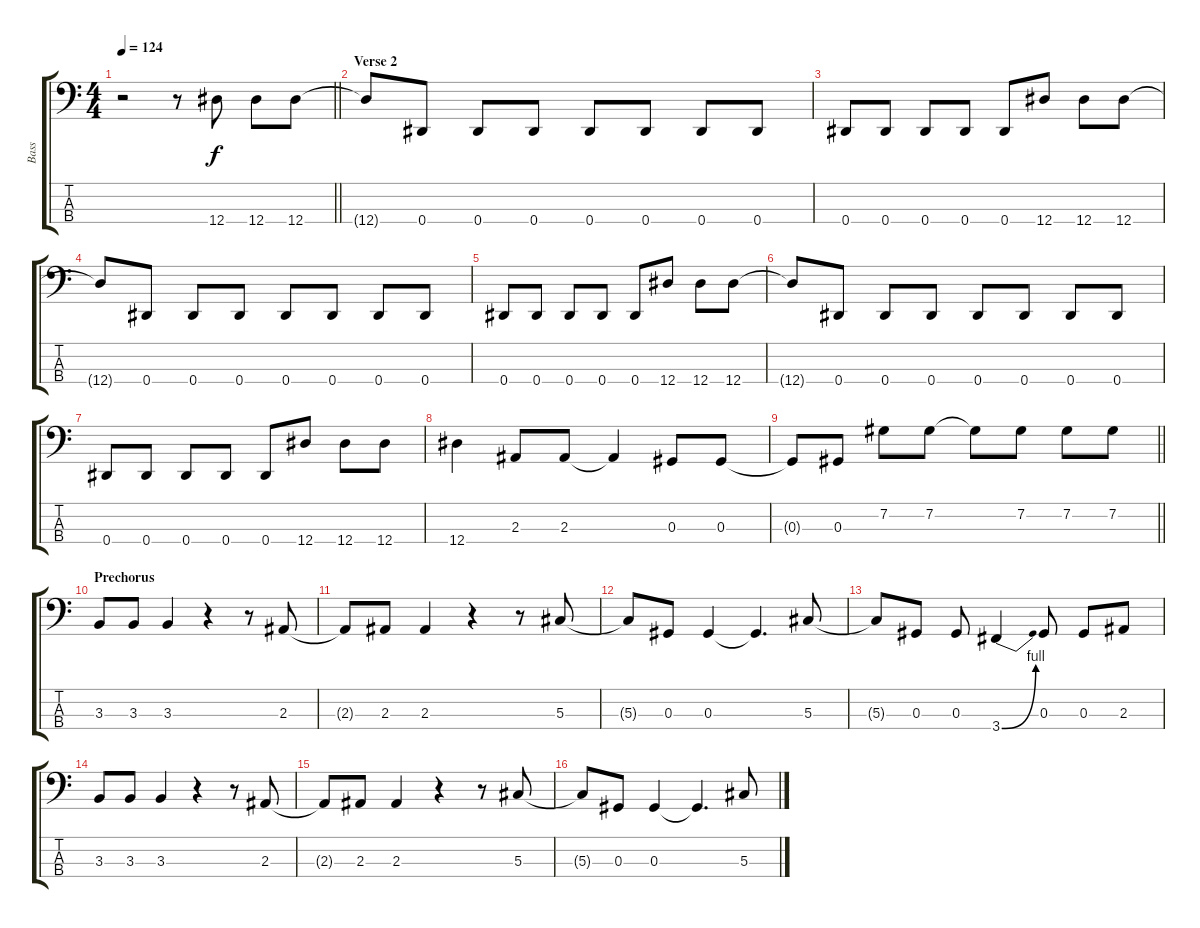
\track ("Bass" "Bass") {instrument electricbassfinger}
\staff {score tabs}
\tuning (Gb2 Db2 Ab1 Eb1) {hide}
\ts (4 4)
\tempo 124
\clef f4
\barLineRight lightlight
\ks c
r.2{dy f} r.8 12.4.8 12.4.8 12.4.8 |
\section ("" "Verse 2")
12.4{t}.8 0.4.8 0.4.8 0.4.8 0.4.8 0.4.8 0.4.8 0.4.8 |
0.4.8 0.4.8 0.4.8 0.4.8 0.4.8 12.4.8 12.4.8 12.4.8 |
12.4{t}.8 0.4.8 0.4.8 0.4.8 0.4.8 0.4.8 0.4.8 0.4.8 |
0.4.8 0.4.8 0.4.8 0.4.8 0.4.8 12.4.8 12.4.8 12.4.8 |
12.4{t}.8 0.4.8 0.4.8 0.4.8 0.4.8 0.4.8 0.4.8 0.4.8 |
0.4.8 0.4.8 0.4.8 0.4.8 0.4.8 12.4.8 12.4.8 12.4.8 |
12.4.4 2.3.8 2.3.8 2.3{t}.4 0.3.8 0.3.8 |
\barLineRight lightlight
0.3{t}.8 0.3.8 7.2.8 7.2.8 7.2{t}.8 7.2.8 7.2.8 7.2.8 |
\section ("" "Prechorus")
3.3.8 3.3.8 3.3.4 r.4 r.8 2.3.8 |
2.3{t}.8 2.3.8 2.3.4 r.4 r.8 5.3.8 |
5.3{t}.8 0.3.8 0.3.4 0.3{t}.4{d} 5.3.8 |
5.3{t}.8 0.3.8 0.3.8 3.4{be (bend 0 0 60 4)}.4 0.3.8 0.3.8 2.3.8 |
3.3.8 3.3.8 3.3.4 r.4 r.8 2.3.8 |
2.3{t}.8 2.3.8 2.3.4 r.4 r.8 5.3.8 |
5.3{t}.8 0.3.8 0.3.4 0.3{t}.4{d} 5.3.8
